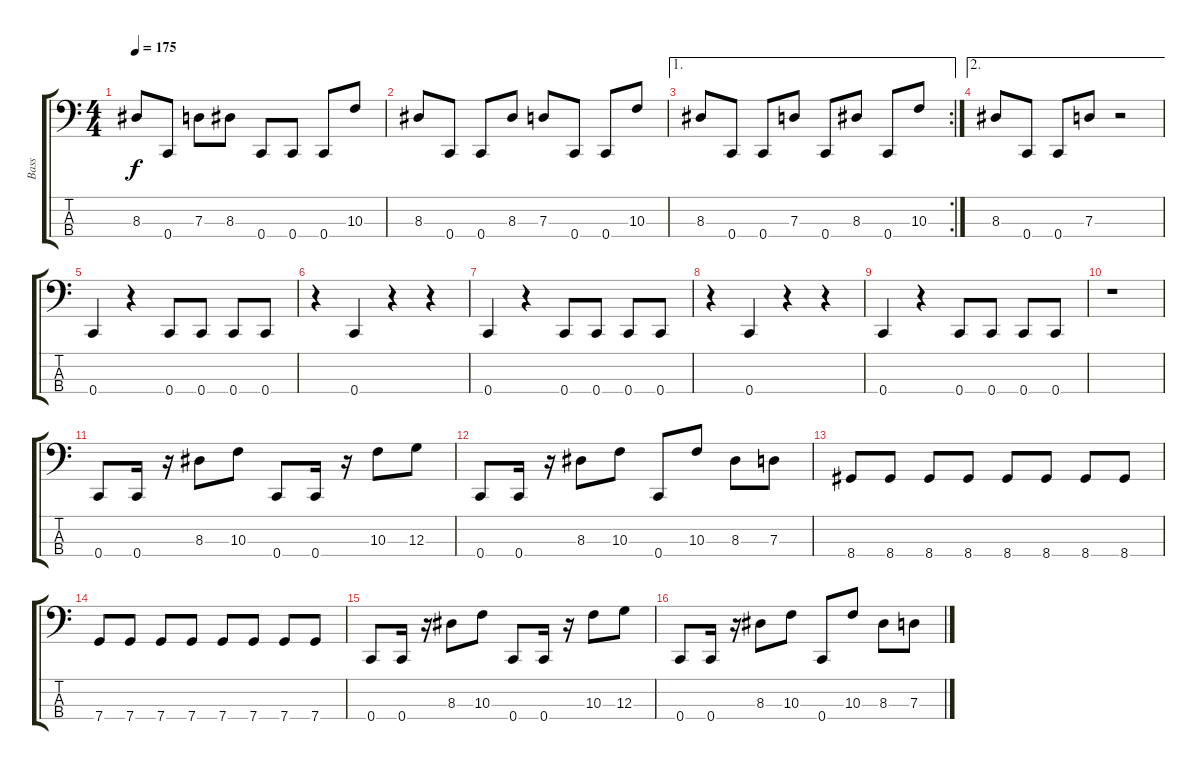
\track ("Bass" "Bass") {instrument electricbasspick}
\staff {score tabs}
\tuning (F2 C2 G1 C1) {hide}
\ts (4 4)
\tempo 175
\clef f4
\ks c
8.3.8{dy f} 0.4.8 7.3.8 8.3.8 0.4.8 0.4.8 0.4.8 10.3.8 |
8.3.8 0.4.8 0.4.8 8.3.8 7.3.8 0.4.8 0.4.8 10.3.8 |
\ae 1
\rc 2
8.3.8 0.4.8 0.4.8 7.3.8 0.4.8 8.3.8 0.4.8 10.3.8 |
\ae 2
8.3.8 0.4.8 0.4.8 7.3.8 r.2 |
0.4.4 r.4 0.4.8 0.4.8 0.4.8 0.4.8 |
r.4 0.4.4 r.4 r.4 |
0.4.4 r.4 0.4.8 0.4.8 0.4.8 0.4.8 |
r.4 0.4.4 r.4 r.4 |
0.4.4 r.4 0.4.8 0.4.8 0.4.8 0.4.8 |
r.1 |
0.4.8 0.4.16 r.16 8.3.8 10.3.8 0.4.8 0.4.16 r.16 10.3.8 12.3.8 |
0.4.8 0.4.16 r.16 8.3.8 10.3.8 0.4.8 10.3.8 8.3.8 7.3.8 |
8.4.8 8.4.8 8.4.8 8.4.8 8.4.8 8.4.8 8.4.8 8.4.8 |
7.4.8 7.4.8 7.4.8 7.4.8 7.4.8 7.4.8 7.4.8 7.4.8 |
0.4.8 0.4.16 r.16 8.3.8 10.3.8 0.4.8 0.4.16 r.16 10.3.8 12.3.8 |
0.4.8 0.4.16 r.16 8.3.8 10.3.8 0.4.8 10.3.8 8.3.8 7.3.8
